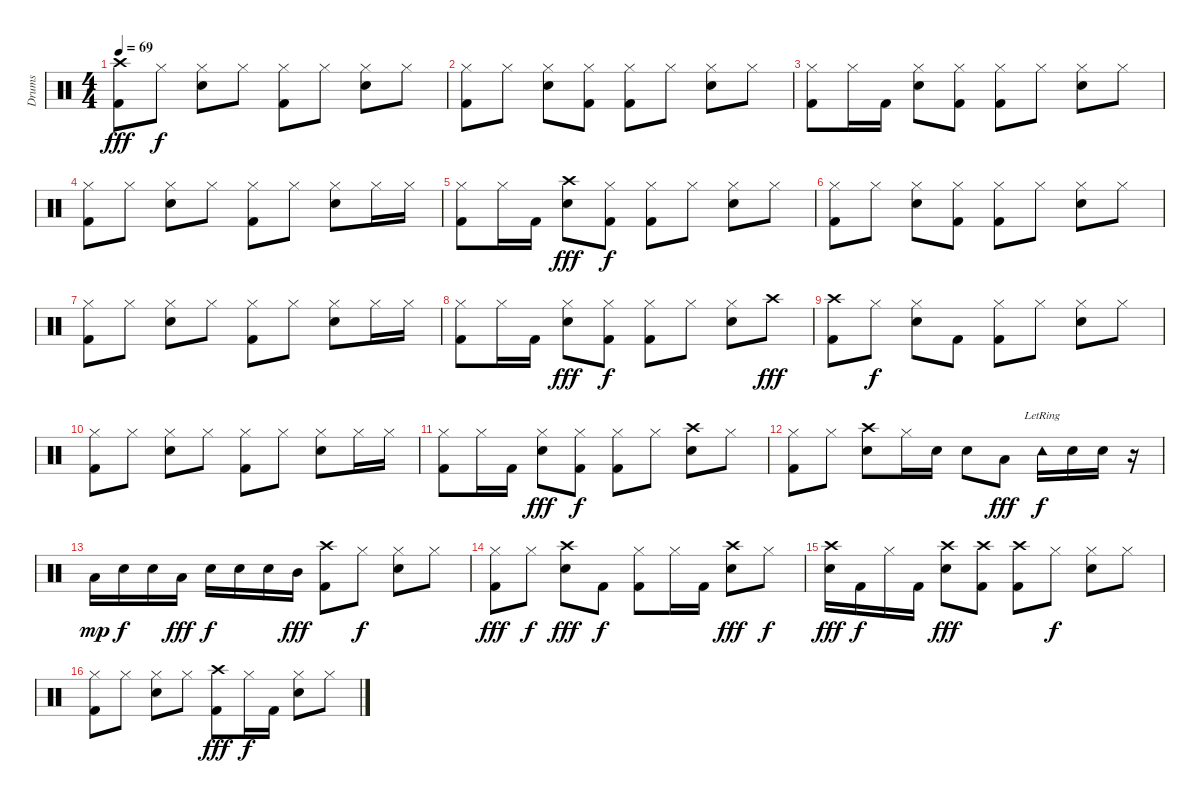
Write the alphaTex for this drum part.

\track ("Drums" "Drums") {instrument percussion}
\staff {score}
\articulation defaults
\ts (4 4)
\tempo 69
\clef neutral
\ks c
("Kick (hit) 2" "Crash high (hit)").8{dy fff} "Hi-Hat (closed)".8{dy f} ("Snare (hit) 2" "Hi-Hat (closed)").8 "Hi-Hat (closed)".8 ("Kick (hit) 2" "Hi-Hat (closed)").8 "Hi-Hat (closed)".8 ("Snare (hit) 2" "Hi-Hat (closed)").8 "Hi-Hat (closed)".8 |
("Kick (hit) 2" "Hi-Hat (closed)").8 "Hi-Hat (closed)".8 ("Snare (hit) 2" "Hi-Hat (closed)").8 ("Kick (hit) 2" "Hi-Hat (closed)").8 ("Kick (hit) 2" "Hi-Hat (closed)").8 "Hi-Hat (closed)".8 ("Snare (hit) 2" "Hi-Hat (closed)").8 "Hi-Hat (closed)".8 |
("Kick (hit) 2" "Hi-Hat (closed)").8 "Hi-Hat (closed)".16 "Kick (hit) 2".16 ("Snare (hit) 2" "Hi-Hat (closed)").8 ("Kick (hit) 2" "Hi-Hat (closed)").8 ("Kick (hit) 2" "Hi-Hat (closed)").8 "Hi-Hat (closed)".8 ("Snare (hit) 2" "Hi-Hat (closed)").8 "Hi-Hat (closed)".8 |
("Kick (hit) 2" "Hi-Hat (closed)").8 "Hi-Hat (closed)".8 ("Snare (hit) 2" "Hi-Hat (closed)").8 "Hi-Hat (closed)".8 ("Kick (hit) 2" "Hi-Hat (closed)").8 "Hi-Hat (closed)".8 ("Snare (hit) 2" "Hi-Hat (closed)").8 "Hi-Hat (closed)".16 "Hi-Hat (closed)".16 |
("Kick (hit) 2" "Hi-Hat (closed)").8 "Hi-Hat (closed)".16 "Kick (hit) 2".16 ("Snare (hit) 2" "Crash high (hit)").8{dy fff} ("Kick (hit) 2" "Hi-Hat (closed)").8{dy f} ("Kick (hit) 2" "Hi-Hat (closed)").8 "Hi-Hat (closed)".8 ("Snare (hit) 2" "Hi-Hat (closed)").8 "Hi-Hat (closed)".8 |
("Kick (hit) 2" "Hi-Hat (closed)").8 "Hi-Hat (closed)".8 ("Snare (hit) 2" "Hi-Hat (closed)").8 ("Kick (hit) 2" "Hi-Hat (closed)").8 ("Kick (hit) 2" "Hi-Hat (closed)").8 "Hi-Hat (closed)".8 ("Snare (hit) 2" "Hi-Hat (closed)").8 "Hi-Hat (closed)".8 |
("Kick (hit) 2" "Hi-Hat (closed)").8 "Hi-Hat (closed)".8 ("Snare (hit) 2" "Hi-Hat (closed)").8 "Hi-Hat (closed)".8 ("Kick (hit) 2" "Hi-Hat (closed)").8 "Hi-Hat (closed)".8 ("Snare (hit) 2" "Hi-Hat (closed)").8 "Hi-Hat (closed)".16 "Hi-Hat (closed)".16 |
("Kick (hit) 2" "Hi-Hat (closed)").8 "Hi-Hat (closed)".16 "Kick (hit) 2".16 ("Snare (hit) 2" "Hi-Hat (closed)").8{dy fff} ("Kick (hit) 2" "Hi-Hat (closed)").8{dy f} ("Kick (hit) 2" "Hi-Hat (closed)").8 "Hi-Hat (closed)".8 ("Snare (hit) 2" "Hi-Hat (closed)").8 "Crash high (hit)".8{dy fff} |
("Kick (hit) 2" "Crash high (hit)").8 "Hi-Hat (closed)".8{dy f} ("Snare (hit) 2" "Hi-Hat (closed)").8 "Kick (hit) 2".8 ("Kick (hit) 2" "Hi-Hat (closed)").8 "Hi-Hat (closed)".8 ("Snare (hit) 2" "Hi-Hat (closed)").8 "Hi-Hat (closed)".8 |
("Kick (hit) 2" "Hi-Hat (closed)").8 "Hi-Hat (closed)".8 ("Snare (hit) 2" "Hi-Hat (closed)").8 "Hi-Hat (closed)".8 ("Kick (hit) 2" "Hi-Hat (closed)").8 "Hi-Hat (closed)".8 ("Snare (hit) 2" "Hi-Hat (closed)").8 "Hi-Hat (closed)".16 "Hi-Hat (closed)".16 |
("Kick (hit) 2" "Hi-Hat (closed)").8 "Hi-Hat (closed)".16 "Kick (hit) 2".16 ("Snare (hit) 2" "Hi-Hat (closed)").8{dy fff} ("Kick (hit) 2" "Hi-Hat (closed)").8{dy f} ("Kick (hit) 2" "Hi-Hat (closed)").8 "Hi-Hat (closed)".8 ("Snare (hit) 2" "Crash high (hit)").8 "Hi-Hat (closed)".8 |
("Kick (hit) 2" "Hi-Hat (closed)").8 "Hi-Hat (closed)".8 ("Snare (hit) 2" "Crash high (hit)").8 "Hi-Hat (closed)".16 "Snare (hit) 2".16 "Snare (hit) 2".8 "Low Tom (hit)".8{dy fff} "Tambourine (hit)"{lr}.16{dy f} "Snare (hit) 2".16 "Snare (hit) 2".16 r.16 |
"Low Tom (hit)".16{dy mp} "Snare (hit) 2".16{dy f} "Snare (hit) 2".16 "Low Tom (hit)".16{dy fff} "Snare (hit) 2".16{dy f} "Snare (hit) 2".16 "Snare (hit) 2".16 "Mid Tom (hit)".16{dy fff} ("Kick (hit) 2" "Crash high (hit)").8 "Hi-Hat (closed)".8{dy f} ("Snare (hit) 2" "Hi-Hat (closed)").8 "Hi-Hat (closed)".8 |
("Kick (hit) 2" "Hi-Hat (closed)").8{dy fff} "Hi-Hat (closed)".8{dy f} ("Snare (hit) 2" "Crash high (hit)").8{dy fff} "Kick (hit) 2".8{dy f} ("Kick (hit) 2" "Hi-Hat (closed)").8 "Hi-Hat (closed)".16 "Kick (hit) 2".16 ("Snare (hit) 2" "Crash high (hit)").8{dy fff} "Hi-Hat (closed)".8{dy f} |
("Snare (hit) 2" "Crash high (hit)").16{dy fff} "Kick (hit) 2".16{dy f} "Hi-Hat (closed)".16 "Kick (hit) 2".16 ("Snare (hit) 2" "Crash high (hit)").8{dy fff} ("Kick (hit) 2" "Crash high (hit)").8 ("Kick (hit) 2" "Crash high (hit)").8 "Hi-Hat (closed)".8{dy f} ("Snare (hit) 2" "Hi-Hat (closed)").8 "Hi-Hat (closed)".8 |
("Kick (hit) 2" "Hi-Hat (closed)").8 "Hi-Hat (closed)".8 ("Snare (hit) 2" "Hi-Hat (closed)").8 "Hi-Hat (closed)".8 ("Kick (hit) 2" "Crash high (hit)").8{dy fff} "Hi-Hat (closed)".16{dy f} "Kick (hit) 2".16 ("Snare (hit) 2" "Hi-Hat (closed)").8 "Hi-Hat (closed)".8
